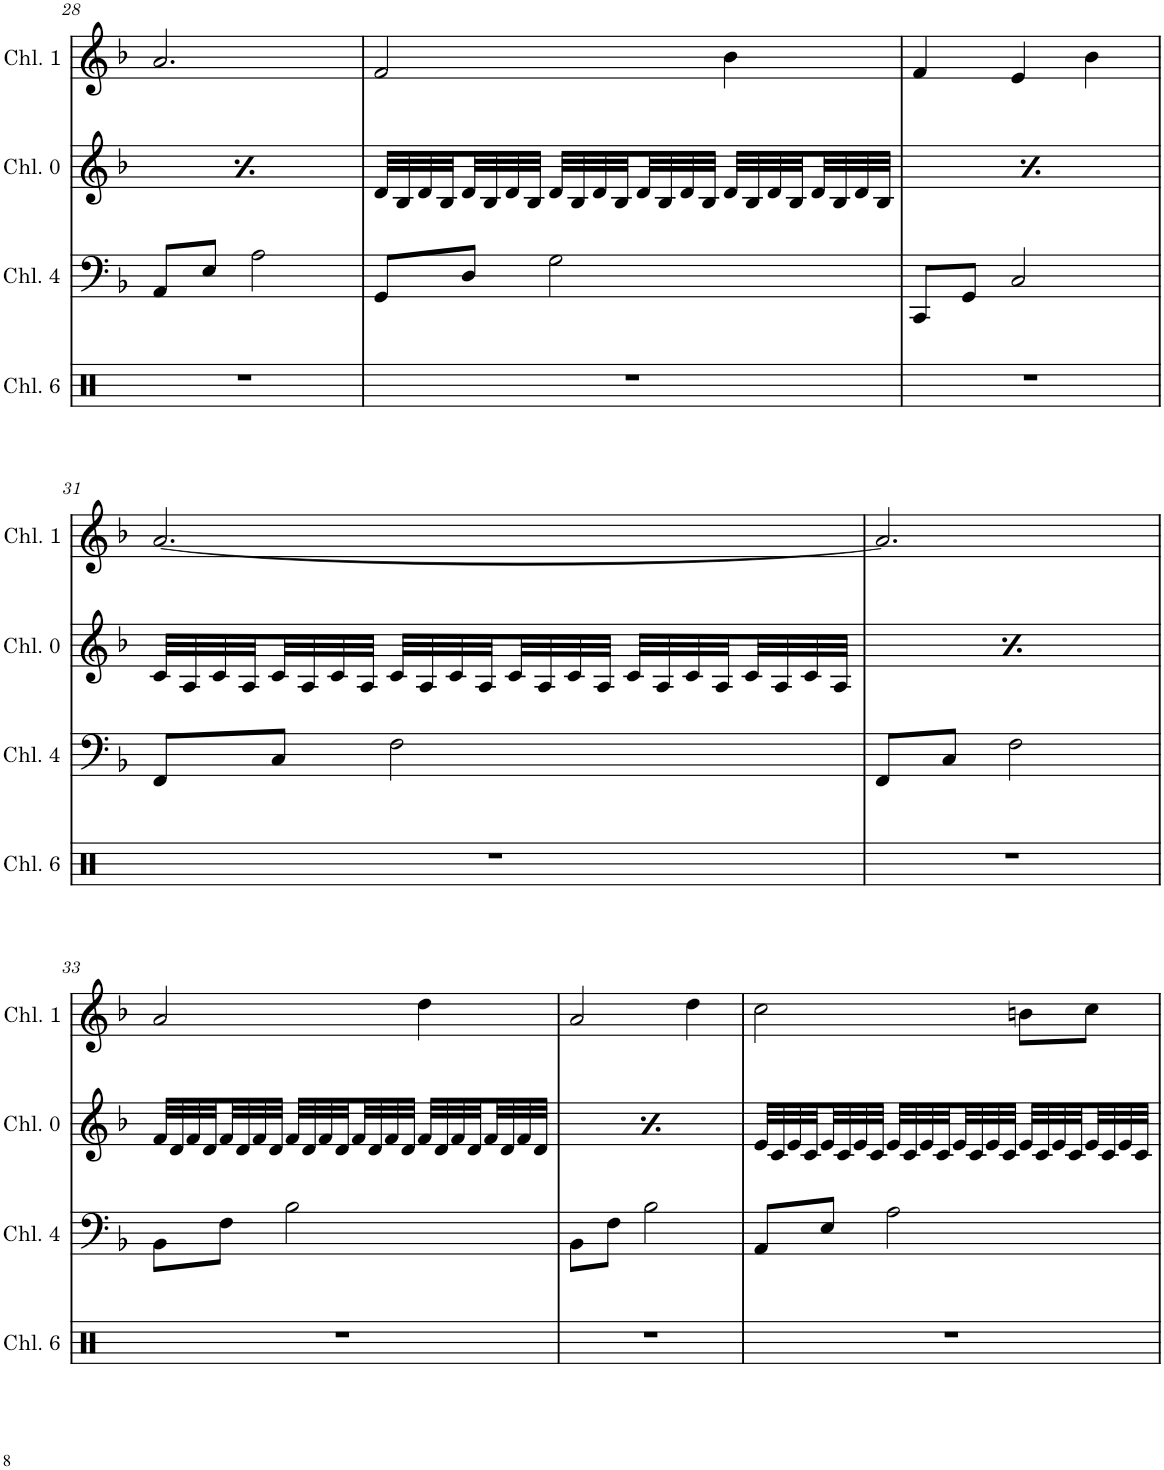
**kern	**kern	**kern	**kern
*part4	*part3	*part2	*part1
*staff4	*staff3	*staff2	*staff1
*I"Channel 6	*I"Channel 4	*I"Channel 0	*I"Channel 1
*I'Chl. 6	*I'Chl. 4	*I'Chl. 0	*I'Chl. 1
!!LO:PB:g=z
*clefX	*clefF4	*clefG2	*clefG2
*k[]	*k[b-]	*k[b-]	*k[b-]
*M3/4	*M3/4	*M3/4	*M3/4
=28	=28	=28	=28
2.r	8AA/L	32e/LLL	2.a/
.	.	32c/	.
.	.	32e/	.
.	.	32c/	.
.	8E/J	32e/	.
.	.	32c/	.
.	.	32e/	.
.	.	32c/JJJ	.
.	2A\	32e/LLL	.
.	.	32c/	.
.	.	32e/	.
.	.	32c/	.
.	.	32e/	.
.	.	32c/	.
.	.	32e/	.
.	.	32c/JJJ	.
.	.	32e/LLL	.
.	.	32c/	.
.	.	32e/	.
.	.	32c/	.
.	.	32e/	.
.	.	32c/	.
.	.	32e/	.
.	.	32c/JJJ	.
=29	=29	=29	=29
2.r	8GG/L	32d/LLL	2f/
.	.	32B-/	.
.	.	32d/	.
.	.	32B-/	.
.	8D/J	32d/	.
.	.	32B-/	.
.	.	32d/	.
.	.	32B-/JJJ	.
.	2G\	32d/LLL	.
.	.	32B-/	.
.	.	32d/	.
.	.	32B-/	.
.	.	32d/	.
.	.	32B-/	.
.	.	32d/	.
.	.	32B-/JJJ	.
.	.	32d/LLL	4b-\
.	.	32B-/	.
.	.	32d/	.
.	.	32B-/	.
.	.	32d/	.
.	.	32B-/	.
.	.	32d/	.
.	.	32B-/JJJ	.
=30	=30	=30	=30
2.r	8CC/L	32d/LLL	4f/
.	.	32B-/	.
.	.	32d/	.
.	.	32B-/	.
.	8GG/J	32d/	.
.	.	32B-/	.
.	.	32d/	.
.	.	32B-/JJJ	.
.	2C/	32d/LLL	4e/
.	.	32B-/	.
.	.	32d/	.
.	.	32B-/	.
.	.	32d/	.
.	.	32B-/	.
.	.	32d/	.
.	.	32B-/JJJ	.
.	.	32d/LLL	4b-\
.	.	32B-/	.
.	.	32d/	.
.	.	32B-/	.
.	.	32d/	.
.	.	32B-/	.
.	.	32d/	.
.	.	32B-/JJJ	.
!!LO:LB:g=z
=31	=31	=31	=31
2.r	8FF/L	32c/LLL	[2.a/
.	.	32A/	.
.	.	32c/	.
.	.	32A/	.
.	8C/J	32c/	.
.	.	32A/	.
.	.	32c/	.
.	.	32A/JJJ	.
.	2F\	32c/LLL	.
.	.	32A/	.
.	.	32c/	.
.	.	32A/	.
.	.	32c/	.
.	.	32A/	.
.	.	32c/	.
.	.	32A/JJJ	.
.	.	32c/LLL	.
.	.	32A/	.
.	.	32c/	.
.	.	32A/	.
.	.	32c/	.
.	.	32A/	.
.	.	32c/	.
.	.	32A/JJJ	.
=32	=32	=32	=32
2.r	8FF/L	32c/LLL	2.a/]
.	.	32A/	.
.	.	32c/	.
.	.	32A/	.
.	8C/J	32c/	.
.	.	32A/	.
.	.	32c/	.
.	.	32A/JJJ	.
.	2F\	32c/LLL	.
.	.	32A/	.
.	.	32c/	.
.	.	32A/	.
.	.	32c/	.
.	.	32A/	.
.	.	32c/	.
.	.	32A/JJJ	.
.	.	32c/LLL	.
.	.	32A/	.
.	.	32c/	.
.	.	32A/	.
.	.	32c/	.
.	.	32A/	.
.	.	32c/	.
.	.	32A/JJJ	.
!!LO:LB:g=z
=33	=33	=33	=33
2.r	8BB-\L	32f/LLL	2a/
.	.	32d/	.
.	.	32f/	.
.	.	32d/	.
.	8F\J	32f/	.
.	.	32d/	.
.	.	32f/	.
.	.	32d/JJJ	.
.	2B-\	32f/LLL	.
.	.	32d/	.
.	.	32f/	.
.	.	32d/	.
.	.	32f/	.
.	.	32d/	.
.	.	32f/	.
.	.	32d/JJJ	.
.	.	32f/LLL	4dd\
.	.	32d/	.
.	.	32f/	.
.	.	32d/	.
.	.	32f/	.
.	.	32d/	.
.	.	32f/	.
.	.	32d/JJJ	.
=34	=34	=34	=34
2.r	8BB-\L	32f/LLL	2a/
.	.	32d/	.
.	.	32f/	.
.	.	32d/	.
.	8F\J	32f/	.
.	.	32d/	.
.	.	32f/	.
.	.	32d/JJJ	.
.	2B-\	32f/LLL	.
.	.	32d/	.
.	.	32f/	.
.	.	32d/	.
.	.	32f/	.
.	.	32d/	.
.	.	32f/	.
.	.	32d/JJJ	.
.	.	32f/LLL	4dd\
.	.	32d/	.
.	.	32f/	.
.	.	32d/	.
.	.	32f/	.
.	.	32d/	.
.	.	32f/	.
.	.	32d/JJJ	.
=35	=35	=35	=35
2.r	8AA/L	32e/LLL	2cc\
.	.	32c/	.
.	.	32e/	.
.	.	32c/	.
.	8E/J	32e/	.
.	.	32c/	.
.	.	32e/	.
.	.	32c/JJJ	.
.	2A\	32e/LLL	.
.	.	32c/	.
.	.	32e/	.
.	.	32c/	.
.	.	32e/	.
.	.	32c/	.
.	.	32e/	.
.	.	32c/JJJ	.
.	.	32e/LLL	8bn\L
.	.	32c/	.
.	.	32e/	.
.	.	32c/	.
.	.	32e/	8cc\J
.	.	32c/	.
.	.	32e/	.
.	.	32c/JJJ	.
=	=	=	=
*-	*-	*-	*-
